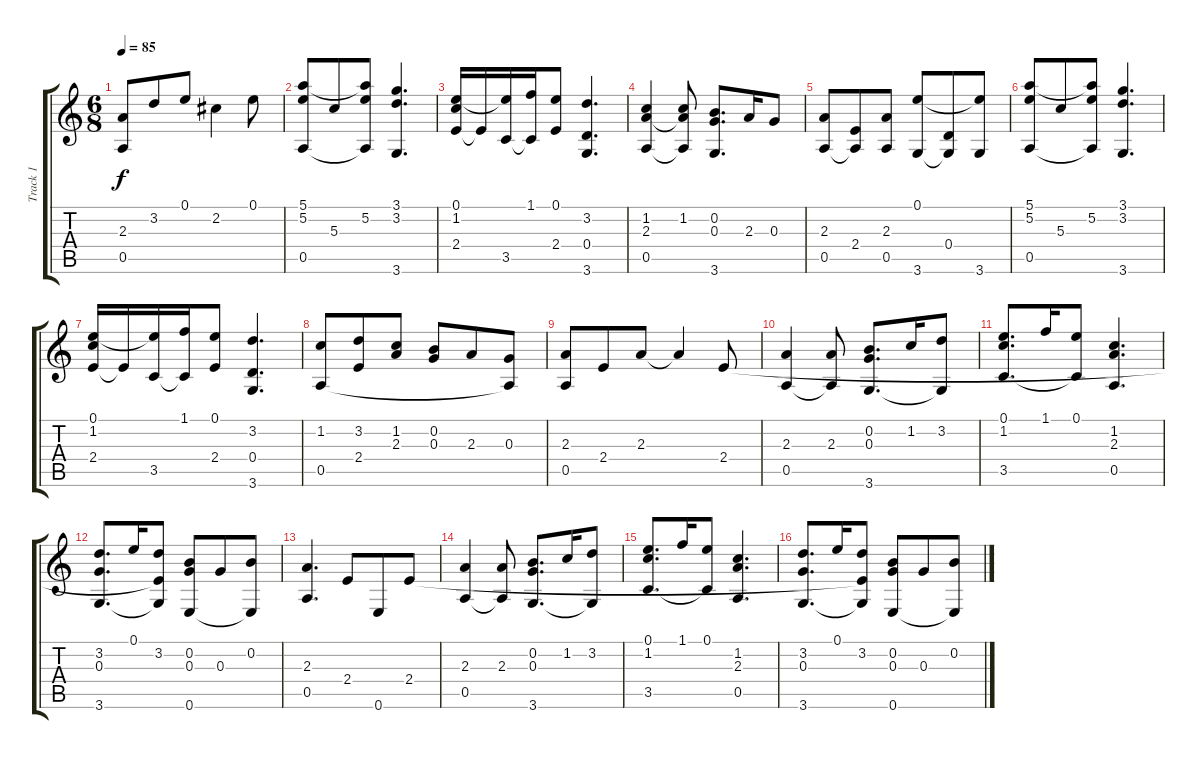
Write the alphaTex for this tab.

\track ("Track 1" "Track 1") {instrument electricguitarjazz}
\staff {score tabs}
\tuning (E4 B3 G3 D3 A2 E2) {hide}
\ts (6 8)
\tempo 85
\clef g2
\ks c
(2.3 0.5).8{dy f} 3.2.8 0.1.8 2.2.4 0.1.8 |
(5.1 5.2 0.5).8 5.3.8 (5.1{t} 5.2 0.5{t}).8 (3.1 3.2 3.6).4{d} |
(0.1 1.2 2.4).16 2.4{t}.16 (0.1{t} 3.5).16 (1.1 3.5{t}).16 (0.1 2.4).8 (3.2 0.4 3.6).4{d} |
(1.2 2.3 0.5).4 (1.2 2.3{t} 0.5{t}).8 (0.2 0.3 3.6).8{d} 2.3.16 0.3.8 |
(2.3 0.5).8 (2.4 0.5{t}).8 (2.3 0.5).8 (0.1 3.6).8 (0.4 3.6{t}).8 (0.1{t} 3.6).8 |
(5.1 5.2 0.5).8 5.3.8 (5.1{t} 5.2 0.5{t}).8 (3.1 3.2 3.6).4{d} |
(0.1 1.2 2.4).16 2.4{t}.16 (0.1{t} 3.5).16 (1.1 3.5{t}).16 (0.1 2.4).8 (3.2 0.4 3.6).4{d} |
(1.2 0.5).8 (3.2 2.4).8 (1.2 2.3).8 (0.2 0.3).8 2.3.8 (0.3 0.5{t}).8 |
(2.3 0.5).8 2.4.8 2.3.8 2.3{t}.4 2.4.8 |
(2.3 0.5).4 (2.3 0.5{t}).8 (0.2 0.3 3.6).8{d} 1.2.16 (3.2 3.6{t}).8 |
(0.1 1.2 3.5).8{d} 1.1.16 (0.1 3.5{t}).8 (1.2 2.3 0.5).4{d} |
(3.2 0.3 3.6).8{d} 0.1.16 (3.2 2.4{t} 3.6{t}).8 (0.2 0.3 0.6).8 0.3.8 (0.2 0.6{t}).8 |
(2.3 0.5).4{d} 2.4.8 0.6.8 2.4.8 |
(2.3 0.5).4 (2.3 0.5{t}).8 (0.2 0.3 3.6).8{d} 1.2.16 (3.2 3.6{t}).8 |
(0.1 1.2 3.5).8{d} 1.1.16 (0.1 3.5{t}).8 (1.2 2.3 0.5).4{d} |
(3.2 0.3 3.6).8{d} 0.1.16 (3.2 2.4{t} 3.6{t}).8 (0.2 0.3 0.6).8 0.3.8 (0.2 0.6{t}).8
